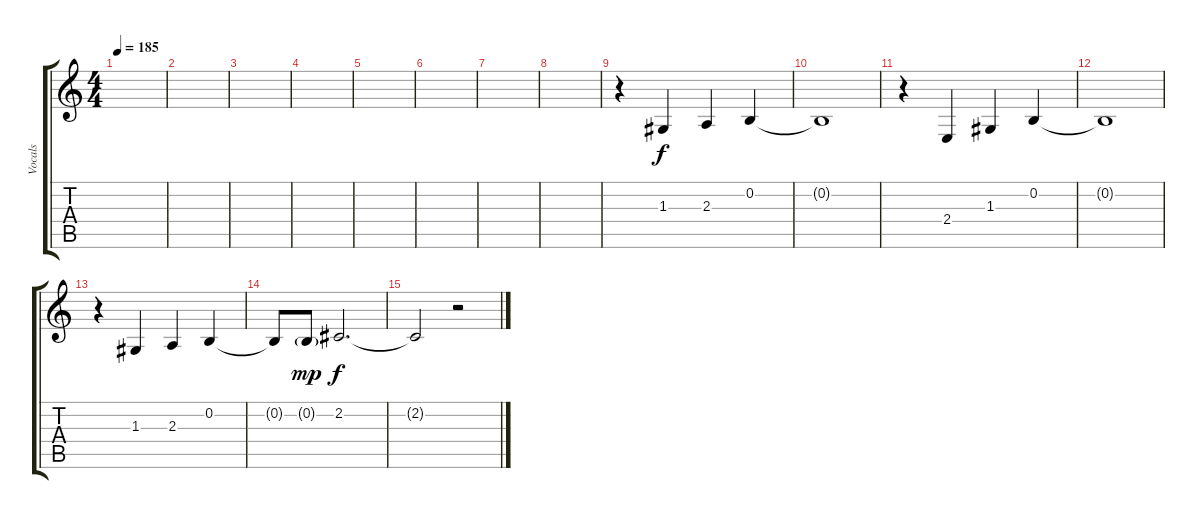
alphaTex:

\track ("Vocals" "Vocals") {instrument altosax}
\staff {score tabs}
\tuning (E4 B3 G3 D3 A2 E2) {hide}
\ts (4 4)
\tempo 185
\clef g2
\ks c
|
|
|
|
|
|
|
|
r.4 1.3.4 2.3.4 0.2.4 |
0.2{t}.1 |
r.4 2.4.4 1.3.4 0.2.4 |
0.2{t}.1 |
r.4 1.3.4 2.3.4 0.2.4 |
0.2{t}.8 0.2{g}.8{dy mp} 2.2.2{d dy f} |
2.2{t}.2 r.2
